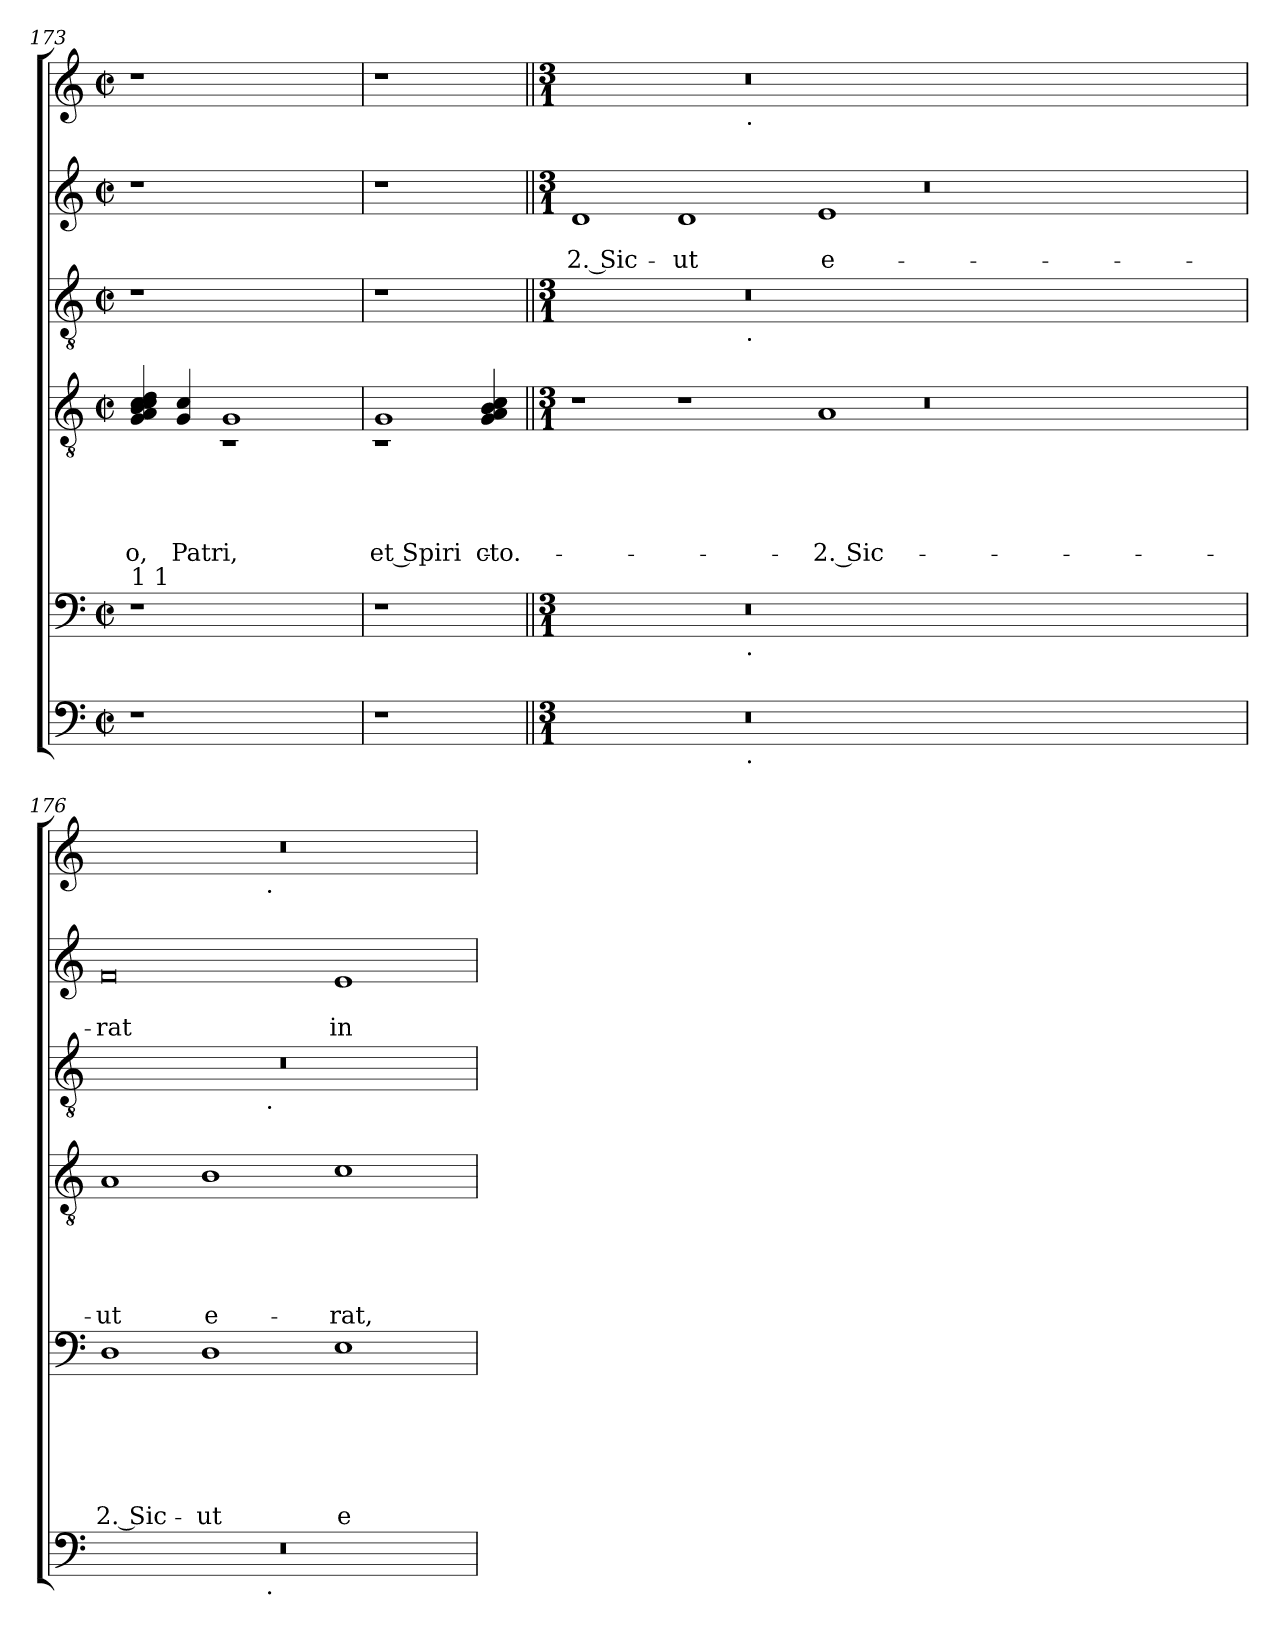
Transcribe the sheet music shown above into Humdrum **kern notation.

**kern	**kern	**text	**text	**text	**text	**text	**text	**kern	**text	**text	**text	**text	**text	**kern	**kern	**text	**text	**kern
*part6	*part5	*part5	*part5	*part5	*part5	*part5	*part5	*part4	*part4	*part4	*part4	*part4	*part4	*part3	*part2	*part2	*part2	*part1
*staff6	*staff5	*staff5	*staff5	*staff5	*staff5	*staff5	*staff5	*staff4	*staff4	*staff4	*staff4	*staff4	*staff4	*staff3	*staff2	*staff2	*staff2	*staff1
!!LO:LB:g=z
*clefF4	*clefF4	*	*	*	*	*	*	*clefGv2	*	*	*	*	*	*clefGv2	*clefG2	*	*	*clefG2
*k[]	*k[]	*	*	*	*	*	*	*k[]	*	*	*	*	*	*k[]	*k[]	*	*	*k[]
*C:	*C:	*	*	*	*	*	*	*C:	*	*	*	*	*	*C:	*C:	*	*	*C:
*M2/2	*M2/2	*	*	*	*	*	*	*M2/2	*	*	*	*	*	*M2/2	*M2/2	*	*	*M2/2
*met(c|)	*met(c|)	*	*	*	*	*	*	*met(c|)	*	*	*	*	*	*met(c|)	*met(c|)	*	*	*met(c|)
=173	=173	=173	=173	=173	=173	=173	=173	=173	=173	=173	=173	=173	=173	=173	=173	=173	=173	=173
!	!LO:TX:a:t=1 1	!	!	!	!	!	!	!	!	!	!	!	!	!	!	!	!	!
!	!	!	!	!	!	!	!	!LO:N:n=1:head=solid	!	!	!	!	!	!	!	!	!	!
!	!	!	!	!	!	!	!	!LO:N:n=2:head=solid	!	!	!	!	!	!	!	!	!	!
!	!	!	!	!	!	!	!	!LO:N:n=3:head=solid	!	!	!	!	!	!	!	!	!	!
!	!	!	!	!	!	!	!	!LO:N:n=4:head=solid	!	!	!	!	!	!	!	!	!	!
!	!	!	!	!	!	!	!	!LO:N:n=5:head=solid	!	!	!	!	!	!	!	!	!	!
!	!	!	!	!	!	!	!	!LO:N:n=6:head=solid	!	!	!	!	!LO:LY:b:rj	!	!	!	!	!
*	*	*	*	*	*	*	*	*^	*	*	*	*	*	*	*	*	*	*
1r	1r	.	.	.	.	.	.	4G/ 4A/ 4B/ 4c/ 4c/ 4d/	2ryy	.	.	.	.	-o,	1r	1r	.	.	1r
!	!	!	!	!	!	!	!	!LO:N:n=1:head=solid	!	!	!	!	!	!	!	!	!	!	!
!	!	!	!	!	!	!	!	!LO:N:n=2:head=solid	!	!	!	!	!	!LO:LY:b:rj	!	!	!	!	!
.	.	.	.	.	.	.	.	4G/ 4c/	.	.	.	.	.	Patri,	.	.	.	.	.
.	.	.	.	.	.	.	.	1G	1rC	.	.	.	.	.	.	.	.	.	.
2ryy	2ryy	.	.	.	.	.	.	.	.	.	.	.	.	.	2ryy	2ryy	.	.	2ryy
=174	=174	=174	=174	=174	=174	=174	=174	=174	=174	=174	=174	=174	=174	=174	=174	=174	=174	=174	=174
!	!	!	!	!	!	!	!	!	!	!	!	!	!	!LO:LY:b:rj	!	!	!	!	!
1r	1r	.	.	.	.	.	.	1G	1rC	.	.	.	.	et Spiri-	1r	1r	.	.	1r
!	!	!	!	!	!	!	!	!	!LO:N:n=1:head=solid	!	!	!	!	!	!	!	!	!	!
!	!	!	!	!	!	!	!	!	!LO:N:n=2:head=solid	!	!	!	!	!	!	!	!	!	!
!	!	!	!	!	!	!	!	!	!LO:N:n=3:head=solid	!	!	!	!	!	!	!	!	!	!
!	!	!	!	!	!	!	!	!	!LO:N:n=4:head=solid	!	!	!	!	!LO:LY:b:rj	!	!	!	!	!
4ryy	4ryy	.	.	.	.	.	.	4ryy	4G/ 4A/ 4B/ 4c/	.	.	.	.	-cto.	4ryy	4ryy	.	.	4ryy
*	*	*	*	*	*	*	*	*v	*v	*	*	*	*	*	*	*	*	*	*
=175||	=175||	=175||	=175||	=175||	=175||	=175||	=175||	=175||	=175||	=175||	=175||	=175||	=175||	=175||	=175||	=175||	=175||	=175||
*M3/1	*M3/1	*	*	*	*	*	*	*M3/1	*	*	*	*	*	*M3/1	*M3/1	*	*	*M3/1
*	*	*	*	*	*	*	*	*^	*	*	*	*	*	*	*	*	*	*
!	!	!	!	!	!	!	!	!	!	!	!	!	!	!	!	!	!	!LO:LY:b:rj	!
*	*	*	*	*	*	*	*	*v	*v	*	*	*	*	*	*	*	*	*	*
1ryy	1ryy	.	.	.	.	.	.	1r	.	.	.	.	.	1ryy	1d	.	2. Sic-	1ryy
!	!	!	!	!	!	!	!	!	!	!	!	!	!	!	!	!	!LO:LY:b	!
4...ryy	4...ryy	.	.	.	.	.	.	1r	.	.	.	.	.	4...ryy	1d	.	-ut	4...ryy
!	!	!	!	!	!	!	!	!	!	!	!	!	!	!	!	!	!	!LO:TX:b:t=.
!	!	!	!	!	!	!	!	!	!	!	!	!	!	!LO:TX:b:t=.	!	!	!	!
!	!LO:TX:b:t=.	!	!	!	!	!	!	!	!	!	!	!	!	!	!	!	!	!
!LO:TX:b:t=.	!	!	!	!	!	!	!	!	!	!	!	!	!	!	!	!	!	!
0.r	0.r	.	.	.	.	.	.	.	.	.	.	.	.	0.r	.	.	.	0.r
!	!	!	!	!	!	!	!	!	!	!	!	!	!LO:LY:b:rj	!	!	!	!LO:LY:b:rj	!
.	.	.	.	.	.	.	.	1A	.	.	.	.	2. Sic-	.	1e	.	e-	.
.	.	.	.	.	.	.	.	0.r	.	.	.	.	.	.	0.r	.	.	.
1ryy	1ryy	.	.	.	.	.	.	.	.	.	.	.	.	1ryy	.	.	.	1ryy
2ryy	2ryy	.	.	.	.	.	.	.	.	.	.	.	.	2ryy	.	.	.	2ryy
32ryy	32ryy	.	.	.	.	.	.	.	.	.	.	.	.	32ryy	.	.	.	32ryy
=176	=176	=176	=176	=176	=176	=176	=176	=176	=176	=176	=176	=176	=176	=176	=176	=176	=176	=176
!	!	!	!	!	!	!	!LO:LY:b:rj	!	!	!	!	!	!LO:LY:b	!	!	!	!LO:LY:b	!
*^	*	*	*	*	*	*	*	*	*	*	*	*	*	*^	*	*	*	*^
0.r	1ryy	1D	.	.	.	.	.	2. Sic-	1A	.	.	.	.	-ut	0.r	1ryy	0f	.	-rat	0.r	1ryy
!	!	!	!	!	!	!	!	!LO:LY:b	!	!	!	!	!	!LO:LY:b:rj	!	!	!	!	!	!	!
.	4...ryy	1D	.	.	.	.	.	-ut	1B	.	.	.	.	e-	.	4...ryy	.	.	.	.	4...ryy
!	!	!	!	!	!	!	!	!	!	!	!	!	!	!	!	!	!	!	!	!	!LO:TX:b:t=.
!	!	!	!	!	!	!	!	!	!	!	!	!	!	!	!	!LO:TX:b:t=.	!	!	!	!	!
!	!LO:TX:b:t=.	!	!	!	!	!	!	!	!	!	!	!	!	!	!	!	!	!	!	!	!
.	1ryy	.	.	.	.	.	.	.	.	.	.	.	.	.	.	1ryy	.	.	.	.	1ryy
!	!	!	!	!	!	!	!	!LO:LY:b:rj	!	!	!	!	!	!LO:LY:b	!	!	!	!	!LO:LY:b	!	!
.	.	1E	.	.	.	.	.	e-	1c	.	.	.	.	-rat,	.	.	1e	.	in	.	.
.	2ryy	.	.	.	.	.	.	.	.	.	.	.	.	.	.	2ryy	.	.	.	.	2ryy
.	32ryy	.	.	.	.	.	.	.	.	.	.	.	.	.	.	32ryy	.	.	.	.	32ryy
*v	*v	*	*	*	*	*	*	*	*	*	*	*	*	*	*v	*v	*	*	*	*v	*v
=	=	=	=	=	=	=	=	=	=	=	=	=	=	=	=	=	=	=
*-	*-	*-	*-	*-	*-	*-	*-	*-	*-	*-	*-	*-	*-	*-	*-	*-	*-	*-
